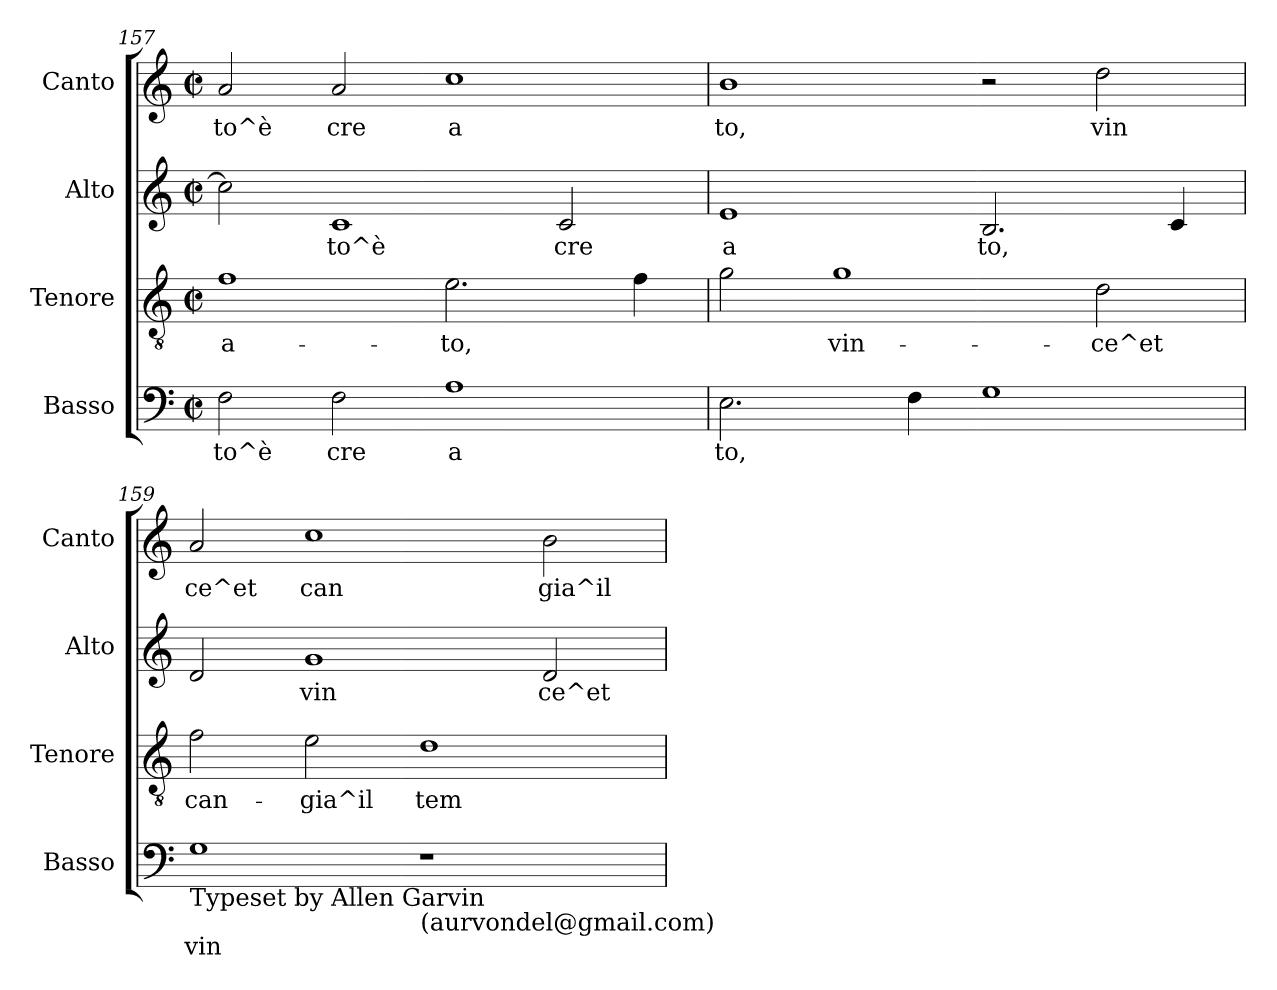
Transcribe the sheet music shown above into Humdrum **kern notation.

**kern	**text	**kern	**text	**kern	**text	**kern	**text
*part4	*part4	*part3	*part3	*part2	*part2	*part1	*part1
*staff4	*staff4	*staff3	*staff3	*staff2	*staff2	*staff1	*staff1
*I"Basso	*	*I"Tenore	*	*I"Alto	*	*I"Canto	*
*I'Basso	*	*I'Tenore	*	*I'Alto	*	*I'Canto	*
!!LO:PB:g=z
*clefF4	*	*clefGv2	*	*clefG2	*	*clefG2	*
*k[]	*	*k[]	*	*k[]	*	*k[]	*
*C:	*	*C:	*	*C:	*	*C:	*
*M2/2	*	*M2/2	*	*M2/2	*	*M2/2	*
*met(c|)	*	*met(c|)	*	*met(c|)	*	*met(c|)	*
=157	=157	=157	=157	=157	=157	=157	=157
!	!LO:LY:b:cj	!	!LO:LY:b:cj	!	!LO:LY:b:cj	!	!LO:LY:b:cj
2F\	to^è	1f	-a-	2cc\]	--	2a/	to^è
!	!LO:LY:b:cj	!	!	!	!LO:LY:b:cj	!	!LO:LY:b:cj
2F\	cre	.	.	1c	-to^è	2a/	cre
!	!LO:LY:b:cj	!	!LO:LY:b:cj	!	!	!	!LO:LY:b:cj
1A	a	2.e\	-to,	.	.	1cc	a
!	!	!	!	!	!LO:LY:b:cj	!	!
.	.	.	.	2c/	cre	.	.
!	!	!	!LO:LY:b:cj	!	!	!	!
.	.	4f\	.	.	.	.	.
=158	=158	=158	=158	=158	=158	=158	=158
!	!LO:LY:b:cj	!	!LO:LY:b:cj	!	!LO:LY:b:cj	!	!LO:LY:a:cj
2.E\	to,	2g\	.	1e	a	1b	to,
!	!	!	!LO:LY:b:cj	!	!	!	!
.	.	1g	vin-	.	.	.	.
!	!LO:LY:b:cj	!	!	!	!	!	!
4F\	.	.	.	.	.	.	.
!	!LO:LY:b:cj	!	!	!	!LO:LY:b:cj	!	!
1G	.	.	.	2.B/	to,	2r	.
!	!	!	!LO:LY:b:cj	!	!	!	!LO:LY:a:cj
.	.	2d\	-ce^et	.	.	2dd\	vin
!	!	!	!	!	!LO:LY:b:cj	!	!
.	.	.	.	4c/	.	.	.
=159	=159	=159	=159	=159	=159	=159	=159
!LO:TX:b:t=Typeset by Allen Garvin	!	!	!	!	!	!	!
!	!LO:LY:b:cj	!	!LO:LY:b:cj	!	!LO:LY:b:cj	!	!LO:LY:a:cj
1G	vin	2f\	can-	2d/	.	2a/	ce^et
!	!	!	!LO:LY:b:cj	!	!LO:LY:b:cj	!	!LO:LY:a:cj
.	.	2e\	-gia^il	1g	vin	1cc	can
!LO:TX:b:t=(aurvondel@gmail.com)	!	!	!	!	!	!	!
!	!	!	!LO:LY:b:cj	!	!	!	!
1r	.	1d	tem-	.	.	.	.
!	!	!	!	!	!LO:LY:b:cj	!	!LO:LY:a:cj
.	.	.	.	2d/	ce^et	2b\	gia^il
=	=	=	=	=	=	=	=
*-	*-	*-	*-	*-	*-	*-	*-
